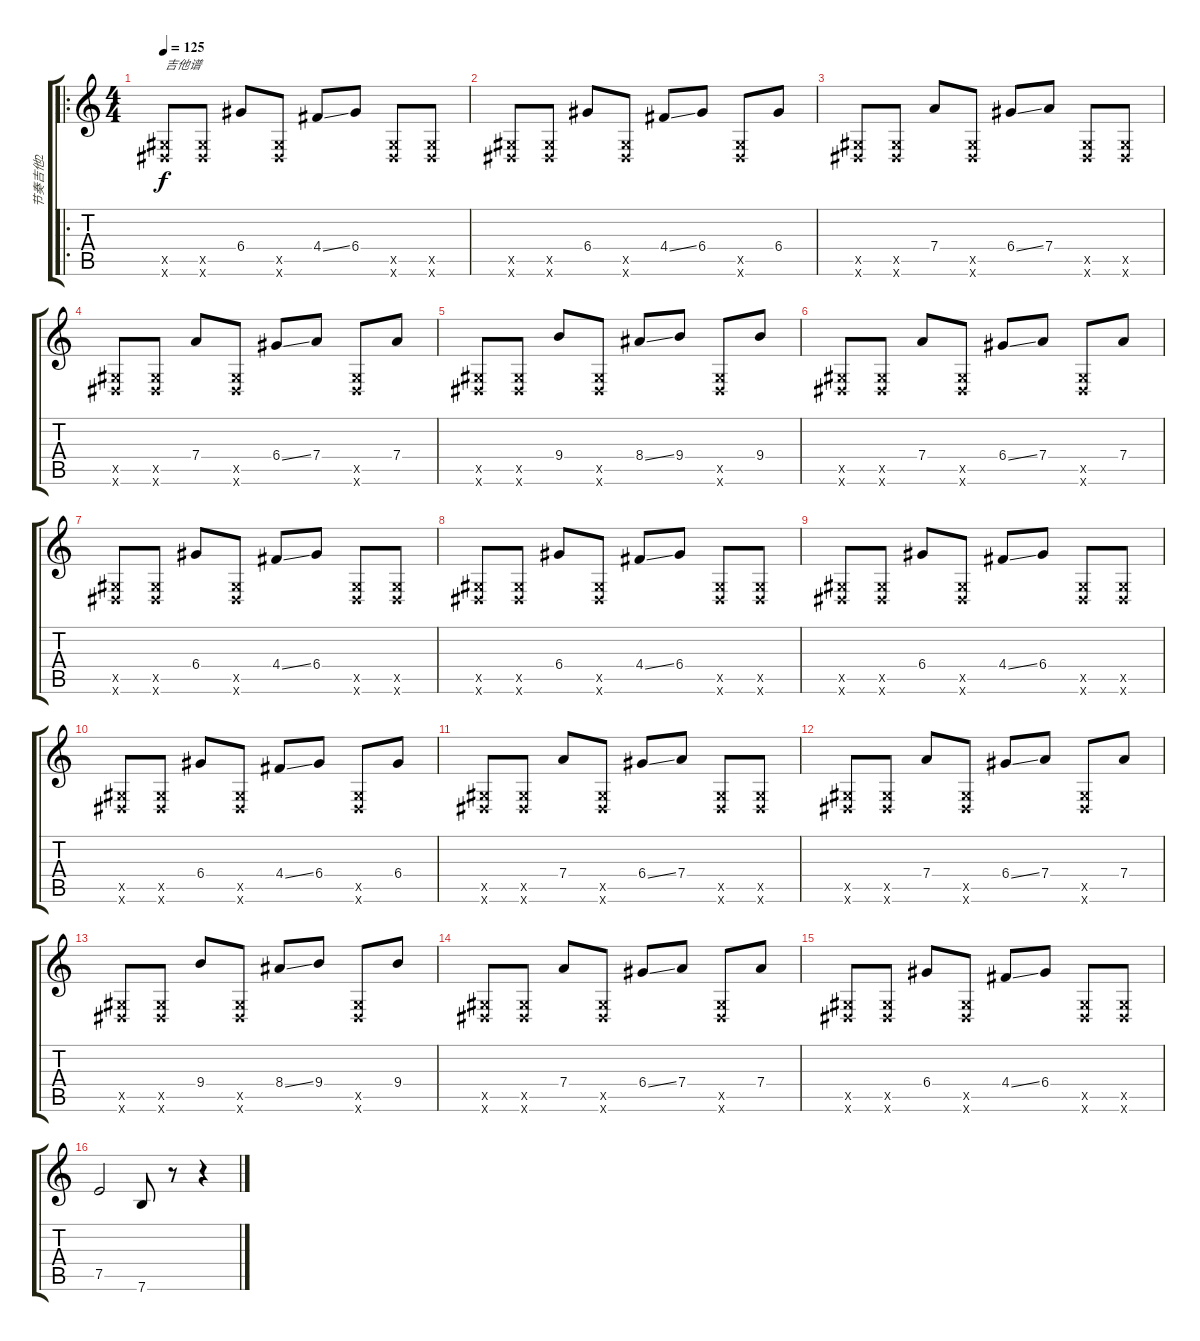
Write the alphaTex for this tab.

\track ("节奏吉他2" "节奏吉他2") {instrument distortionguitar}
\staff {score tabs}
\tuning (E4 B3 G3 D3 A2 E2) {hide}
\ro
\ts (4 4)
\tempo 125
\clef g2
\ks c
(-1.5{x} -1.6{x}).8{txt "吉他谱" dy f instrument distortionguitar} (-1.5{x} -1.6{x}).8 6.4.8 (-1.5{x} -1.6{x}).8 4.4{ss}.8 6.4.8 (-1.5{x} -1.6{x}).8 (-1.5{x} -1.6{x}).8 |
(-1.5{x} -1.6{x}).8 (-1.5{x} -1.6{x}).8 6.4.8 (-1.5{x} -1.6{x}).8 4.4{ss}.8 6.4.8 (-1.5{x} -1.6{x}).8 6.4.8 |
(-1.5{x} -1.6{x}).8 (-1.5{x} -1.6{x}).8 7.4.8 (-1.5{x} -1.6{x}).8 6.4{ss}.8 7.4.8 (-1.5{x} -1.6{x}).8 (-1.5{x} -1.6{x}).8 |
(-1.5{x} -1.6{x}).8 (-1.5{x} -1.6{x}).8 7.4.8 (-1.5{x} -1.6{x}).8 6.4{ss}.8 7.4.8 (-1.5{x} -1.6{x}).8 7.4.8 |
(-1.5{x} -1.6{x}).8 (-1.5{x} -1.6{x}).8 9.4.8 (-1.5{x} -1.6{x}).8 8.4{ss}.8 9.4.8 (-1.5{x} -1.6{x}).8 9.4.8 |
(-1.5{x} -1.6{x}).8 (-1.5{x} -1.6{x}).8 7.4.8 (-1.5{x} -1.6{x}).8 6.4{ss}.8 7.4.8 (-1.5{x} -1.6{x}).8 7.4.8 |
(-1.5{x} -1.6{x}).8 (-1.5{x} -1.6{x}).8 6.4.8 (-1.5{x} -1.6{x}).8 4.4{ss}.8 6.4.8 (-1.5{x} -1.6{x}).8 (-1.5{x} -1.6{x}).8 |
(-1.5{x} -1.6{x}).8 (-1.5{x} -1.6{x}).8 6.4.8 (-1.5{x} -1.6{x}).8 4.4{ss}.8 6.4.8 (-1.5{x} -1.6{x}).8 (-1.5{x} -1.6{x}).8 |
(-1.5{x} -1.6{x}).8 (-1.5{x} -1.6{x}).8 6.4.8 (-1.5{x} -1.6{x}).8 4.4{ss}.8 6.4.8 (-1.5{x} -1.6{x}).8 (-1.5{x} -1.6{x}).8 |
(-1.5{x} -1.6{x}).8 (-1.5{x} -1.6{x}).8 6.4.8 (-1.5{x} -1.6{x}).8 4.4{ss}.8 6.4.8 (-1.5{x} -1.6{x}).8 6.4.8 |
(-1.5{x} -1.6{x}).8 (-1.5{x} -1.6{x}).8 7.4.8 (-1.5{x} -1.6{x}).8 6.4{ss}.8 7.4.8 (-1.5{x} -1.6{x}).8 (-1.5{x} -1.6{x}).8 |
(-1.5{x} -1.6{x}).8 (-1.5{x} -1.6{x}).8 7.4.8 (-1.5{x} -1.6{x}).8 6.4{ss}.8 7.4.8 (-1.5{x} -1.6{x}).8 7.4.8 |
(-1.5{x} -1.6{x}).8 (-1.5{x} -1.6{x}).8 9.4.8 (-1.5{x} -1.6{x}).8 8.4{ss}.8 9.4.8 (-1.5{x} -1.6{x}).8 9.4.8 |
(-1.5{x} -1.6{x}).8 (-1.5{x} -1.6{x}).8 7.4.8 (-1.5{x} -1.6{x}).8 6.4{ss}.8 7.4.8 (-1.5{x} -1.6{x}).8 7.4.8 |
(-1.5{x} -1.6{x}).8 (-1.5{x} -1.6{x}).8 6.4.8 (-1.5{x} -1.6{x}).8 4.4{ss}.8 6.4.8 (-1.5{x} -1.6{x}).8 (-1.5{x} -1.6{x}).8 |
7.5.2 7.6.8 r.8 r.4
